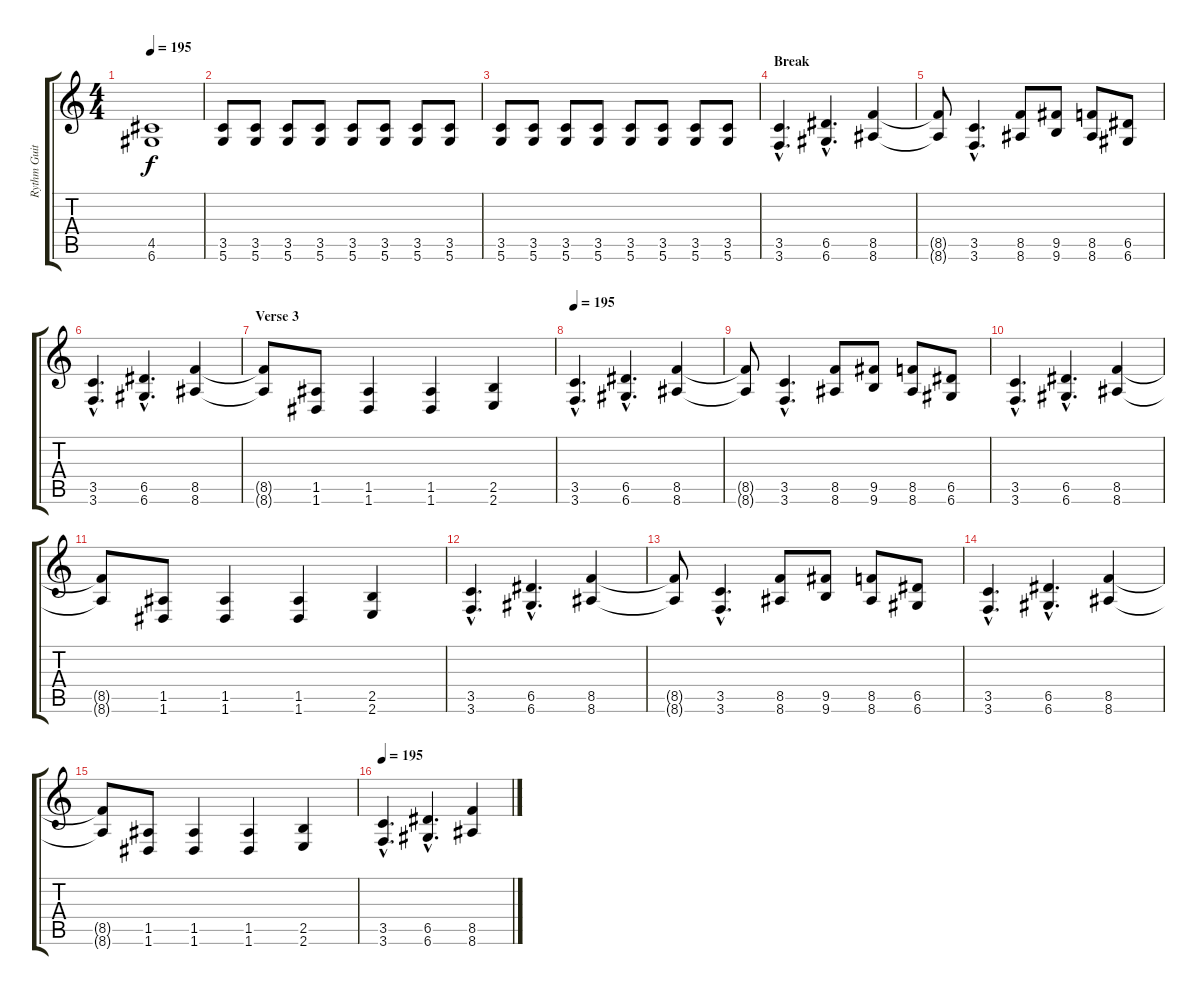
\track ("Rythm Guitar" "Rythm Guit") {instrument distortionguitar}
\staff {score tabs}
\tuning (E4 B3 G3 D3 A2 D2) {hide}
\ts (4 4)
\tempo 195
\clef g2
\ks c
(4.5 6.6).1{dy f} |
(3.5 5.6).8 (3.5 5.6).8 (3.5 5.6).8 (3.5 5.6).8 (3.5 5.6).8 (3.5 5.6).8 (3.5 5.6).8 (3.5 5.6).8 |
(3.5 5.6).8 (3.5 5.6).8 (3.5 5.6).8 (3.5 5.6).8 (3.5 5.6).8 (3.5 5.6).8 (3.5 5.6).8 (3.5 5.6).8 |
\section ("" "Break")
(3.5{hac} 3.6{hac}).4{d} (6.5{hac} 6.6{hac}).4{d} (8.5 8.6).4 |
(8.5{t} 8.6{t}).8 (3.5{hac} 3.6{hac}).4{d} (8.5 8.6).8 (9.5 9.6).8 (8.5 8.6).8 (6.5 6.6).8 |
(3.5{hac} 3.6{hac}).4{d} (6.5{hac} 6.6{hac}).4{d} (8.5 8.6).4 |
\section ("" "Verse 3")
(8.5{t} 8.6{t}).8 (1.5 1.6).8 (1.5 1.6).4 (1.5 1.6).4 (2.5 2.6).4 |
\tempo 195
(3.5{hac} 3.6{hac}).4{d} (6.5{hac} 6.6{hac}).4{d} (8.5 8.6).4 |
(8.5{t} 8.6{t}).8 (3.5{hac} 3.6{hac}).4{d} (8.5 8.6).8 (9.5 9.6).8 (8.5 8.6).8 (6.5 6.6).8 |
(3.5{hac} 3.6{hac}).4{d} (6.5{hac} 6.6{hac}).4{d} (8.5 8.6).4 |
(8.5{t} 8.6{t}).8 (1.5 1.6).8 (1.5 1.6).4 (1.5 1.6).4 (2.5 2.6).4 |
(3.5{hac} 3.6{hac}).4{d} (6.5{hac} 6.6{hac}).4{d} (8.5 8.6).4 |
(8.5{t} 8.6{t}).8 (3.5{hac} 3.6{hac}).4{d} (8.5 8.6).8 (9.5 9.6).8 (8.5 8.6).8 (6.5 6.6).8 |
(3.5{hac} 3.6{hac}).4{d} (6.5{hac} 6.6{hac}).4{d} (8.5 8.6).4 |
(8.5{t} 8.6{t}).8 (1.5 1.6).8 (1.5 1.6).4 (1.5 1.6).4 (2.5 2.6).4 |
\tempo 195
(3.5{hac} 3.6{hac}).4{d} (6.5{hac} 6.6{hac}).4{d} (8.5 8.6).4
